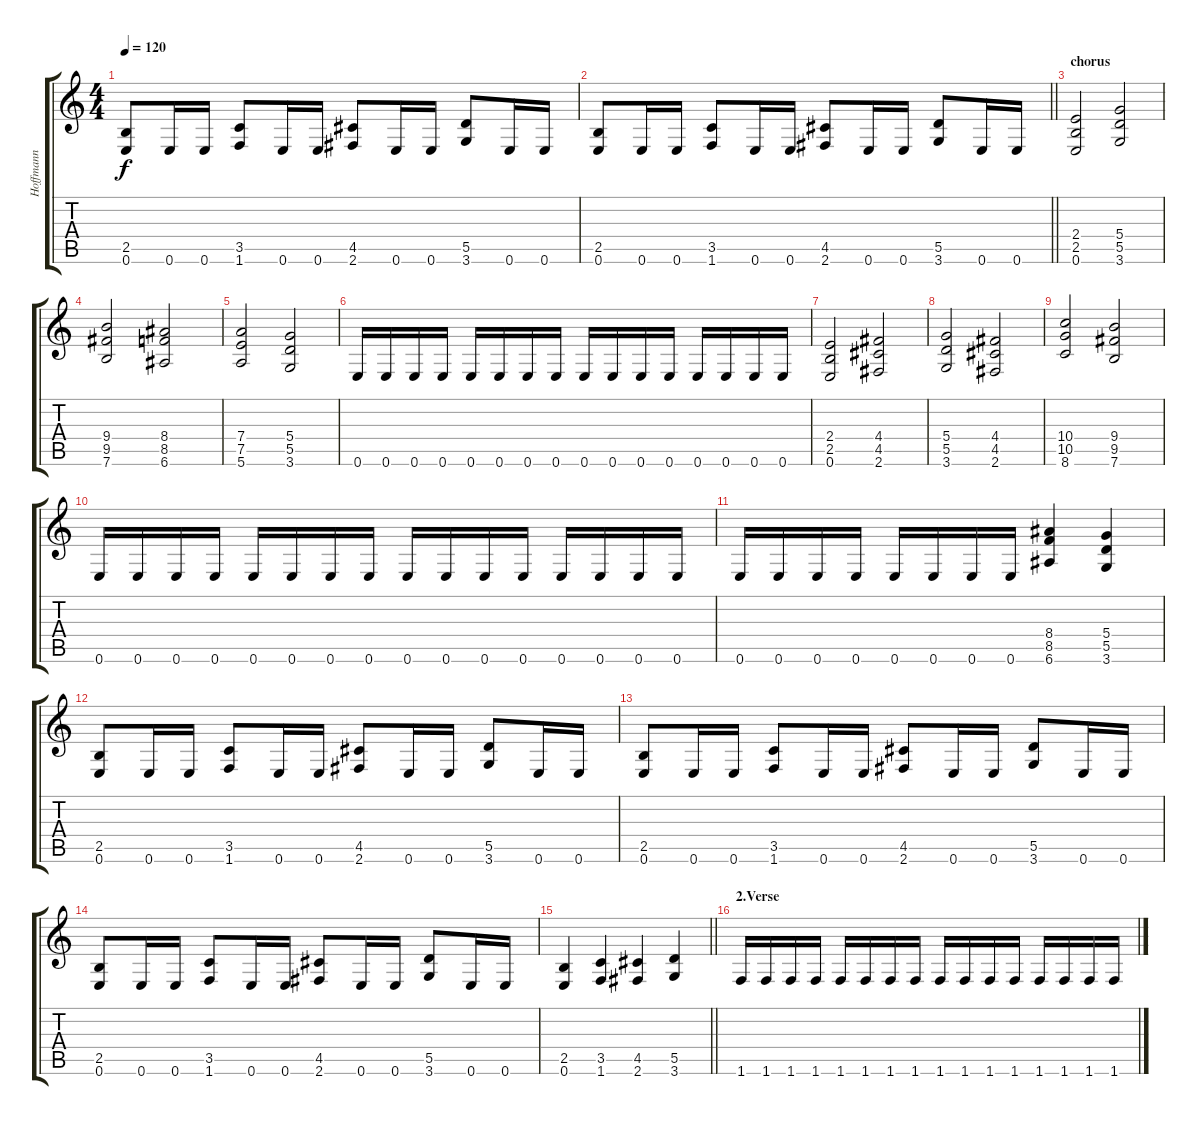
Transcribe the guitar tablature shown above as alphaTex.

\track ("Hoffmann" "Hoffmann") {instrument distortionguitar}
\staff {score tabs}
\tuning (E4 B3 G3 D3 A2 E2) {hide}
\ts (4 4)
\tempo 120
\clef g2
\ks c
(2.5 0.6).8{dy f} 0.6.16 0.6.16 (3.5 1.6).8 0.6.16 0.6.16 (4.5 2.6).8 0.6.16 0.6.16 (5.5 3.6).8 0.6.16 0.6.16 |
\barLineRight lightlight
(2.5 0.6).8 0.6.16 0.6.16 (3.5 1.6).8 0.6.16 0.6.16 (4.5 2.6).8 0.6.16 0.6.16 (5.5 3.6).8 0.6.16 0.6.16 |
\section ("" "chorus")
(2.4 2.5 0.6).2 (5.4 5.5 3.6).2 |
(9.4 9.5 7.6).2 (8.4 8.5 6.6).2 |
(7.4 7.5 5.6).2 (5.4 5.5 3.6).2 |
0.6.16 0.6.16 0.6.16 0.6.16 0.6.16 0.6.16 0.6.16 0.6.16 0.6.16 0.6.16 0.6.16 0.6.16 0.6.16 0.6.16 0.6.16 0.6.16 |
(2.4 2.5 0.6).2 (4.4 4.5 2.6).2 |
(5.4 5.5 3.6).2 (4.4 4.5 2.6).2 |
(10.4 10.5 8.6).2 (9.4 9.5 7.6).2 |
0.6.16 0.6.16 0.6.16 0.6.16 0.6.16 0.6.16 0.6.16 0.6.16 0.6.16 0.6.16 0.6.16 0.6.16 0.6.16 0.6.16 0.6.16 0.6.16 |
0.6.16 0.6.16 0.6.16 0.6.16 0.6.16 0.6.16 0.6.16 0.6.16 (8.4 8.5 6.6).4 (5.4 5.5 3.6).4 |
(2.5 0.6).8 0.6.16 0.6.16 (3.5 1.6).8 0.6.16 0.6.16 (4.5 2.6).8 0.6.16 0.6.16 (5.5 3.6).8 0.6.16 0.6.16 |
(2.5 0.6).8 0.6.16 0.6.16 (3.5 1.6).8 0.6.16 0.6.16 (4.5 2.6).8 0.6.16 0.6.16 (5.5 3.6).8 0.6.16 0.6.16 |
(2.5 0.6).8 0.6.16 0.6.16 (3.5 1.6).8 0.6.16 0.6.16 (4.5 2.6).8 0.6.16 0.6.16 (5.5 3.6).8 0.6.16 0.6.16 |
\barLineRight lightlight
(2.5 0.6).4 (3.5 1.6).4 (4.5 2.6).4 (5.5 3.6).4 |
\section ("" "2.Verse")
1.6.16 1.6.16 1.6.16 1.6.16 1.6.16 1.6.16 1.6.16 1.6.16 1.6.16 1.6.16 1.6.16 1.6.16 1.6.16 1.6.16 1.6.16 1.6.16
